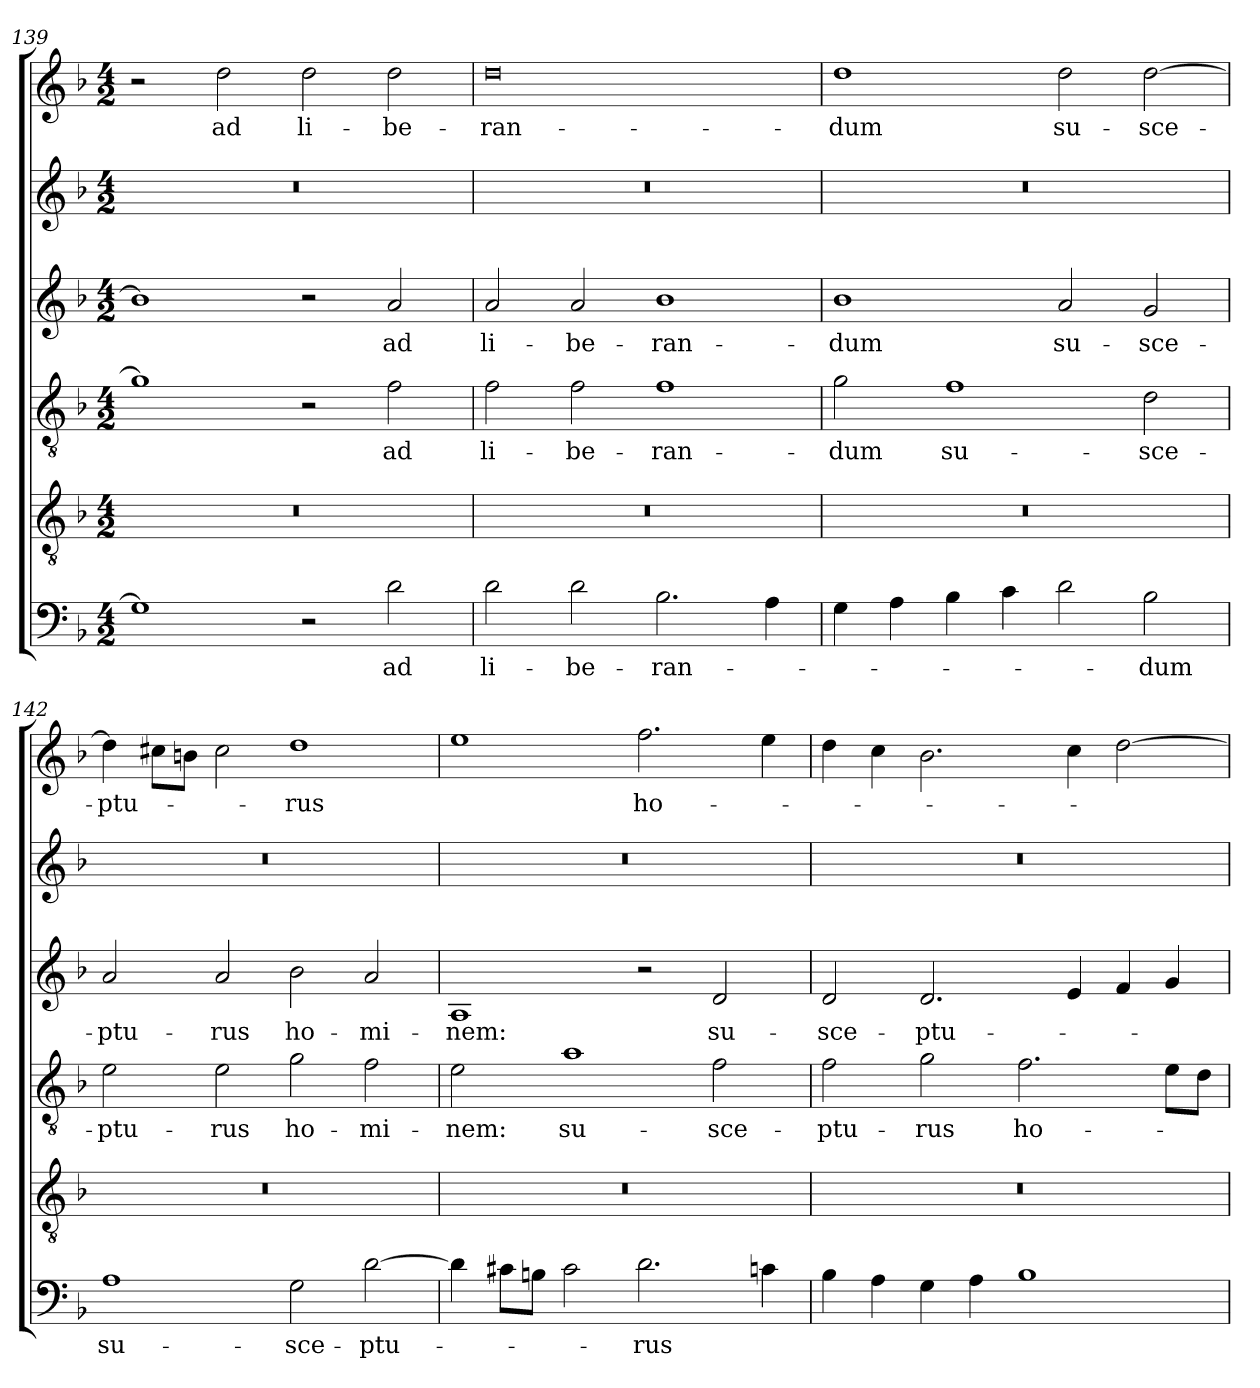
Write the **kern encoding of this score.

**kern	**text	**kern	**kern	**text	**kern	**text	**kern	**kern	**text
*part6	*part6	*part5	*part4	*part4	*part3	*part3	*part2	*part1	*part1
*staff6	*staff6	*staff5	*staff4	*staff4	*staff3	*staff3	*staff2	*staff1	*staff1
*clefF4	*	*clefGv2	*clefGv2	*	*clefG2	*	*clefG2	*clefG2	*
*k[b-]	*	*k[b-]	*k[b-]	*	*k[b-]	*	*k[b-]	*k[b-]	*
*F:	*	*F:	*F:	*	*F:	*	*F:	*F:	*
*M4/2	*	*M4/2	*M4/2	*	*M4/2	*	*M4/2	*M4/2	*
=139	=139	=139	=139	=139	=139	=139	=139	=139	=139
1G]	.	0r	1g]	.	1b-]	.	0r	2r	.
!	!	!	!	!	!	!	!	!	!LO:LY:b
.	.	.	.	.	.	.	.	2dd\	ad
!	!	!	!	!	!	!	!	!	!LO:LY:b
2r	.	.	2r	.	2r	.	.	2dd\	li-
!	!LO:LY:b	!	!	!LO:LY:b	!	!LO:LY:b	!	!	!LO:LY:b
2d\	ad	.	2f\	ad	2a/	ad	.	2dd\	-be-
=140	=140	=140	=140	=140	=140	=140	=140	=140	=140
!	!LO:LY:b	!	!	!LO:LY:b	!	!LO:LY:b	!	!	!LO:LY:b
2d\	li-	0r	2f\	li-	2a/	li-	0r	0dd	-ran-
!	!LO:LY:b	!	!	!LO:LY:b	!	!LO:LY:b	!	!	!
2d\	-be-	.	2f\	-be-	2a/	-be-	.	.	.
!	!LO:LY:b	!	!	!LO:LY:b	!	!LO:LY:b	!	!	!
2.B-\	-ran-	.	1f	-ran-	1b-	-ran-	.	.	.
4A\	.	.	.	.	.	.	.	.	.
=141	=141	=141	=141	=141	=141	=141	=141	=141	=141
!	!	!	!	!LO:LY:b	!	!LO:LY:b	!	!	!LO:LY:b
4G\	.	0r	2g\	-dum	1b-	-dum	0r	1dd	-dum
4A\	.	.	.	.	.	.	.	.	.
!	!	!	!	!LO:LY:b	!	!	!	!	!
4B-\	.	.	1f	su-	.	.	.	.	.
4c\	.	.	.	.	.	.	.	.	.
!	!	!	!	!	!	!LO:LY:b	!	!	!LO:LY:b
2d\	.	.	.	.	2a/	su-	.	2dd\	su-
!	!LO:LY:b	!	!	!LO:LY:b	!	!LO:LY:b	!	!	!LO:LY:b
2B-\	-dum	.	2d\	-sce-	2g/	-sce-	.	[2dd\	-sce-
=142	=142	=142	=142	=142	=142	=142	=142	=142	=142
!	!LO:LY:b	!	!	!LO:LY:b	!	!LO:LY:b	!	!	!LO:LY:b
1A	su-	0r	2e\	-ptu-	2a/	-ptu-	0r	4dd\]	-ptu-
.	.	.	.	.	.	.	.	8cc#X\L	.
.	.	.	.	.	.	.	.	8bn\J	.
!	!	!	!	!LO:LY:b	!	!LO:LY:b	!	!	!
.	.	.	2e\	-rus	2a/	-rus	.	2cc#\	.
!	!LO:LY:b	!	!	!LO:LY:b	!	!LO:LY:b	!	!	!LO:LY:b
2G\	-sce-	.	2g\	ho-	2b-\	ho-	.	1dd	-rus
!	!LO:LY:b	!	!	!LO:LY:b	!	!LO:LY:b	!	!	!
[2d\	-ptu-	.	2f\	-mi-	2a/	-mi-	.	.	.
!!LO:LB:g=z
=143	=143	=143	=143	=143	=143	=143	=143	=143	=143
!	!	!	!	!LO:LY:b	!	!LO:LY:b	!	!	!
4d\]	.	0r	2e\	-nem:	1A	-nem:	0r	1ee	.
8c#X\L	.	.	.	.	.	.	.	.	.
8Bn\J	.	.	.	.	.	.	.	.	.
!	!	!	!	!LO:LY:b	!	!	!	!	!
2c#\	.	.	1a	su-	.	.	.	.	.
!	!LO:LY:b	!	!	!	!	!	!	!	!LO:LY:b
2.d\	-rus	.	.	.	2r	.	.	2.ff\	ho-
!	!	!	!	!LO:LY:b	!	!LO:LY:b	!	!	!
.	.	.	2f\	-sce-	2d/	su-	.	.	.
4cn\	.	.	.	.	.	.	.	4ee\	.
=144	=144	=144	=144	=144	=144	=144	=144	=144	=144
!	!	!	!	!LO:LY:b	!	!LO:LY:b	!	!	!
4B-\	.	0r	2f\	-ptu-	2d/	-sce-	0r	4dd\	.
4A\	.	.	.	.	.	.	.	4cc\	.
!	!	!	!	!LO:LY:b	!	!LO:LY:b	!	!	!
4G\	.	.	2g\	-rus	2.d/	-ptu-	.	2.b-\	.
4A\	.	.	.	.	.	.	.	.	.
!	!	!	!	!LO:LY:b	!	!	!	!	!
1B-	.	.	2.f\	ho-	.	.	.	.	.
.	.	.	.	.	4e/	.	.	4cc\	.
.	.	.	.	.	4f/	.	.	[2dd\	.
.	.	.	8e\L	.	4g/	.	.	.	.
.	.	.	8d\J	.	.	.	.	.	.
=	=	=	=	=	=	=	=	=	=
*-	*-	*-	*-	*-	*-	*-	*-	*-	*-
